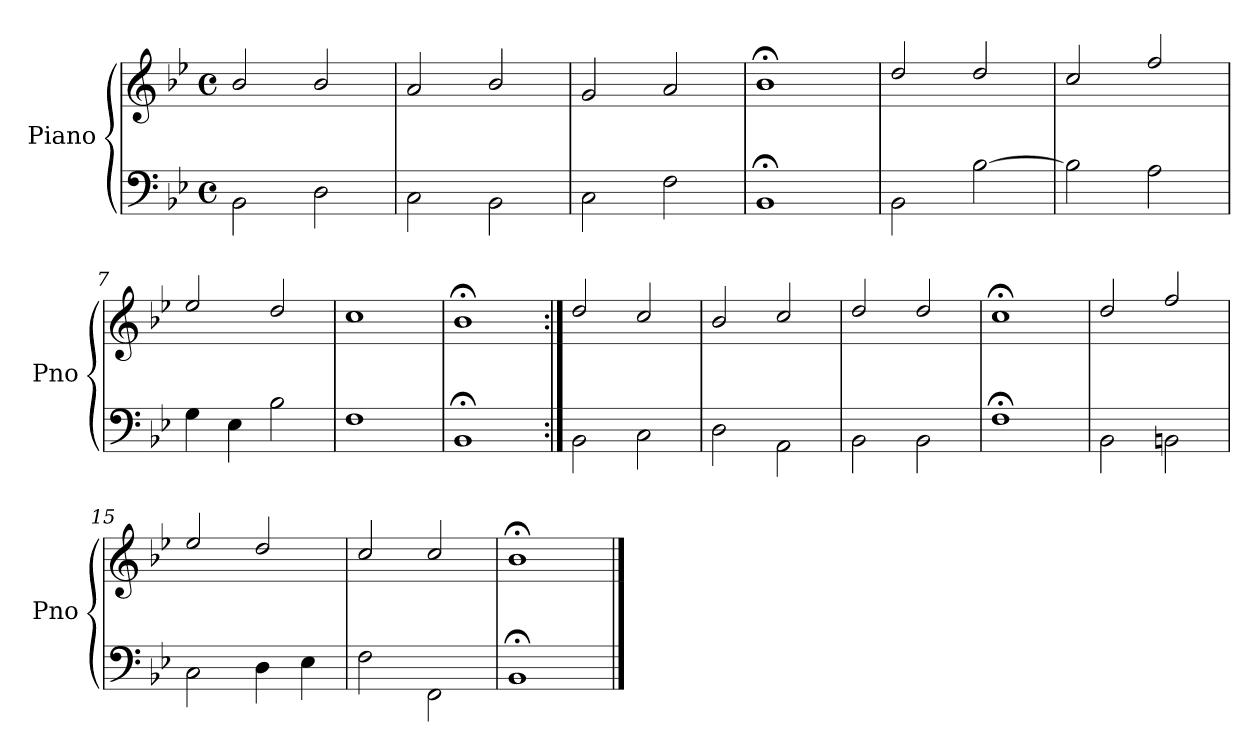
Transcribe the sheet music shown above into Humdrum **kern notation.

**kern	**kern
*part1	*part1
*staff2	*staff1
*I"Piano	*
*I'Pno	*
*clefF4	*clefG2
*k[b-e-]	*k[b-e-]
*B-:	*B-:
*M4/4	*M4/4
*met(c)	*met(c)
=1	=1
2BB-\	2b-/
2D\	2b-/
=2	=2
2C\	2a/
2BB-\	2b-/
=3	=3
2C\	2g/
2F\	2a/
=4	=4
1BB-;\	1b-;</
=5	=5
2BB-\	2dd/
[<2B-\	2dd/
=6	=6
2B-\]	2cc/
2A\	2ff/
=7	=7
4G\	2ee-/
4E-\	.
2B-\	2dd/
=8	=8
1F\	1cc/
=9	=9
1BB-;\	1b-;</
!!LO:PB:g=z
=10:|!	=10:|!
2BB-\	2dd/
2C\	2cc/
=11	=11
2D\	2b-/
2AA\	2cc/
=12	=12
2BB-\	2dd/
2BB-\	2dd/
=13	=13
1F;\	1cc;</
=14	=14
2BB-\	2dd/
2BBn\	2ff/
=15	=15
2C\	2ee-/
4D\	2dd/
4E-\	.
=16	=16
2F\	2cc/
2FF\	2cc/
=17	=17
1BB-;\	1b-;</
==	==
*-	*-
